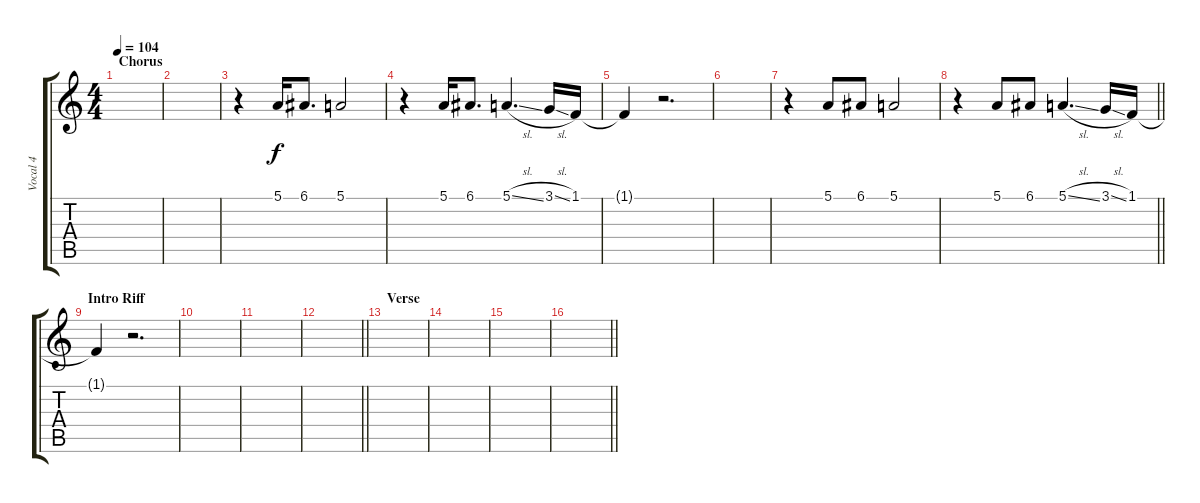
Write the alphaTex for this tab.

\track ("Vocal 4" "Vocal 4") {instrument lead2sawtooth}
\staff {score tabs}
\tuning (E4 B3 G3 D3 A2 E2) {hide}
\ts (4 4)
\section ("" "Chorus")
\tempo 104
\clef g2
\ks c
|
|
r.4 5.1.16 6.1.8{d} 5.1.2 |
r.4 5.1.16 6.1.8{d} 5.1{sl}.4{d} 3.1{sl}.16 1.1.16 |
1.1{t}.4 r.2{d} |
|
r.4 5.1.8 6.1.8 5.1.2 |
\barLineRight lightlight
r.4 5.1.8 6.1.8 5.1{sl}.4{d} 3.1{sl}.16 1.1.16 |
\section ("" "Intro Riff")
1.1{t}.4 r.2{d} |
|
|
\barLineRight lightlight
|
\section ("" "Verse")
|
|
|
\barLineRight lightlight
